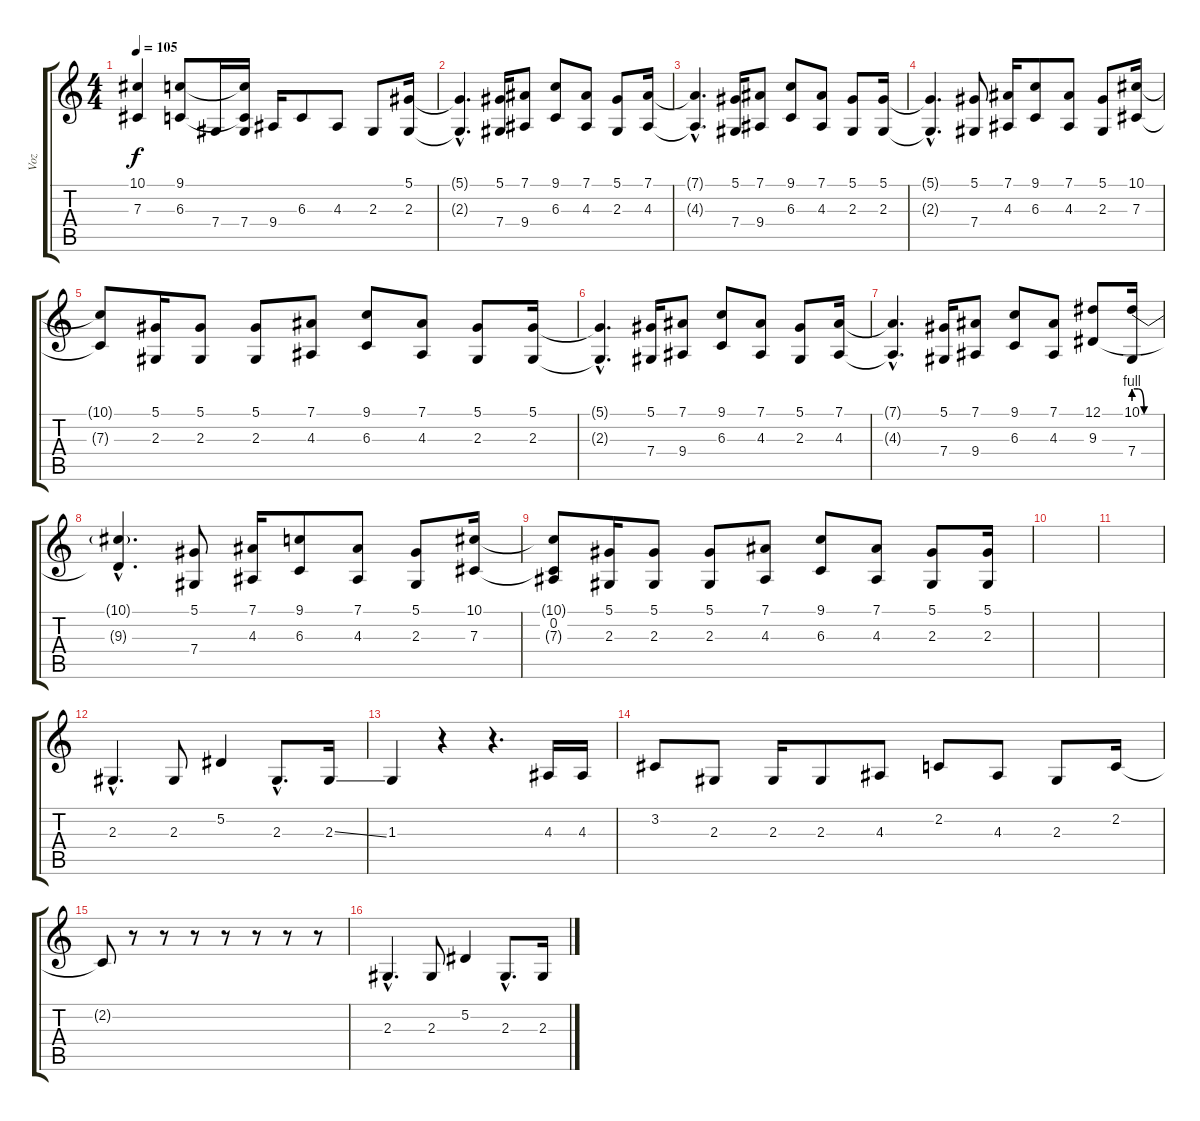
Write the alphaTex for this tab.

\track ("Voz" "Voz") {instrument cello}
\staff {score tabs}
\tuning (Eb4 Bb3 Gb3 Db3 Ab2 Eb2) {hide}
\ts (4 4)
\tempo 105
\clef g2
\ks c
(10.1 7.3).4{dy f} (9.1 6.3).8 7.4.16 (9.1{t} 6.3{t} 7.4).16 9.4.16 6.3.8 4.3.8 2.3.8 (5.1 2.3).16 |
(5.1{hac t} 2.3{hac t}).4{d} (5.1 7.4).16 (7.1 9.4).8 (9.1 6.3).8 (7.1 4.3).8 (5.1 2.3).8 (7.1 4.3).16 |
(7.1{hac t} 4.3{hac t}).4{d} (5.1 7.4).16 (7.1 9.4).8 (9.1 6.3).8 (7.1 4.3).8 (5.1 2.3).8 (5.1 2.3).16 |
(5.1{hac t} 2.3{hac t}).4{d} (5.1 7.4).8 (7.1 4.3).16 (9.1 6.3).8 (7.1 4.3).8 (5.1 2.3).8 (10.1 7.3).16 |
(10.1{t} 7.3{t}).8 (5.1 2.3).16 (5.1 2.3).8 (5.1 2.3).8 (7.1 4.3).8 (9.1 6.3).8 (7.1 4.3).8 (5.1 2.3).8 (5.1 2.3).16 |
(5.1{hac t} 2.3{hac t}).4{d} (5.1 7.4).16 (7.1 9.4).8 (9.1 6.3).8 (7.1 4.3).8 (5.1 2.3).8 (7.1 4.3).16 |
(7.1{hac t} 4.3{hac t}).4{d} (5.1 7.4).16 (7.1 9.4).8 (9.1 6.3).8 (7.1 4.3).8 (12.1 9.3).8 (10.1{be (custom 0 4 5 4 10 4 24 0 30 0 40 0 60 0)} 7.4).16 |
(10.1{hac t} 9.3{hac t}).4{d} (5.1 7.4).8 (7.1 4.3).16 (9.1 6.3).8 (7.1 4.3).8 (5.1 2.3).8 (10.1 7.3).16 |
(10.1{t} 0.2 7.3{t}).8 (5.1 2.3).16 (5.1 2.3).8 (5.1 2.3).8 (7.1 4.3).8 (9.1 6.3).8 (7.1 4.3).8 (5.1 2.3).8 (5.1 2.3).16 |
|
|
2.3{hac}.4{d} 2.3.8 5.2.4 2.3{hac}.8{d} 2.3{ss}.16 |
1.3.4 r.4 r.4{d} 4.3.16 4.3.16 |
3.2.8 2.3.8 2.3.16 2.3.8 4.3.8 2.2.8 4.3.8 2.3.8 2.2.16 |
2.2{t}.8 r.8 r.8 r.8 r.8 r.8 r.8 r.8 |
2.3{hac}.4{d} 2.3.8 5.2.4 2.3{hac}.8{d} 2.3{ss}.16
